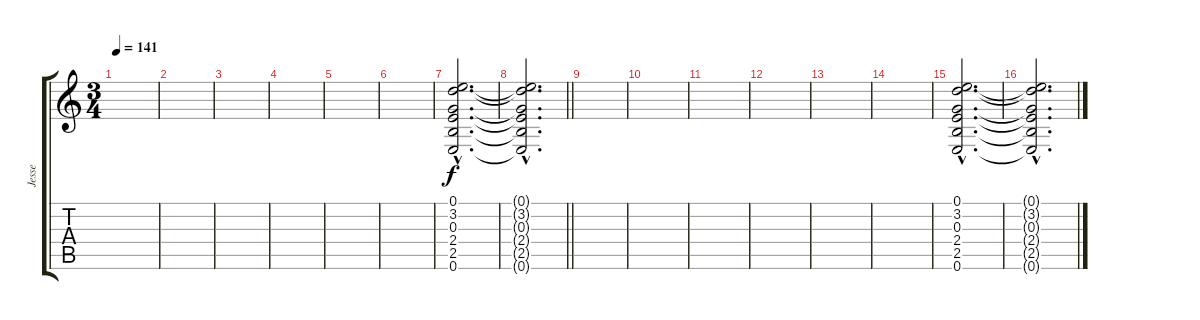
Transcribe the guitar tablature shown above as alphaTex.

\track ("Jesse" "Jesse") {instrument distortionguitar}
\staff {score tabs}
\tuning (E4 B3 G3 D3 A2 E2) {hide}
\ts (3 4)
\tempo 141
\clef g2
\ks c
|
|
|
|
|
|
(0.1{hac} 3.2{hac} 0.3{hac} 2.4{hac} 2.5{hac} 0.6{hac}).2{d} |
\barLineRight lightlight
(0.1{hac t} 3.2{hac t} 0.3{hac t} 2.4{hac t} 2.5{hac t} 0.6{hac t}).2{d} |
|
|
|
|
|
|
(0.1{hac} 3.2{hac} 0.3{hac} 2.4{hac} 2.5{hac} 0.6{hac}).2{d} |
(0.1{hac t} 3.2{hac t} 0.3{hac t} 2.4{hac t} 2.5{hac t} 0.6{hac t}).2{d}
